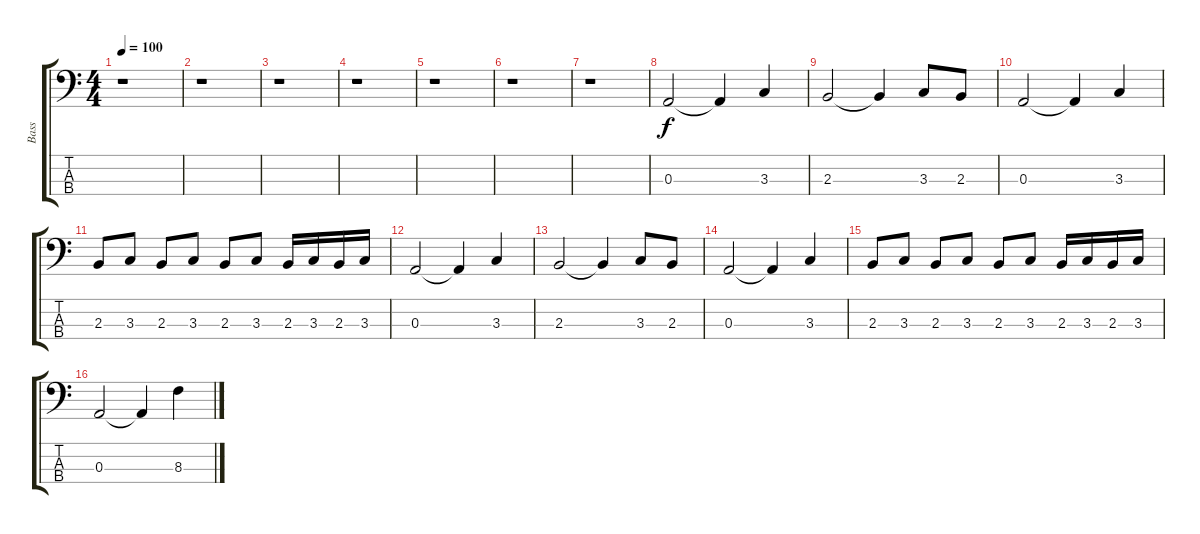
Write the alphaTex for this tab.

\track ("Bass" "Bass") {instrument electricbassfinger}
\staff {score tabs}
\tuning (G2 D2 A1 E1) {hide}
\ts (4 4)
\tempo 100
\clef f4
\ks c
r.1{dy f instrument electricbassfinger} |
r.1 |
r.1 |
r.1 |
r.1 |
r.1 |
r.1 |
0.3.2 0.3{t}.4 3.3.4 |
2.3.2 2.3{t}.4 3.3.8 2.3.8 |
0.3.2 0.3{t}.4 3.3.4 |
2.3.8 3.3.8 2.3.8 3.3.8 2.3.8 3.3.8 2.3.16 3.3.16 2.3.16 3.3.16 |
0.3.2 0.3{t}.4 3.3.4 |
2.3.2 2.3{t}.4 3.3.8 2.3.8 |
0.3.2 0.3{t}.4 3.3.4 |
2.3.8 3.3.8 2.3.8 3.3.8 2.3.8 3.3.8 2.3.16 3.3.16 2.3.16 3.3.16 |
0.3.2 0.3{t}.4 8.3.4
